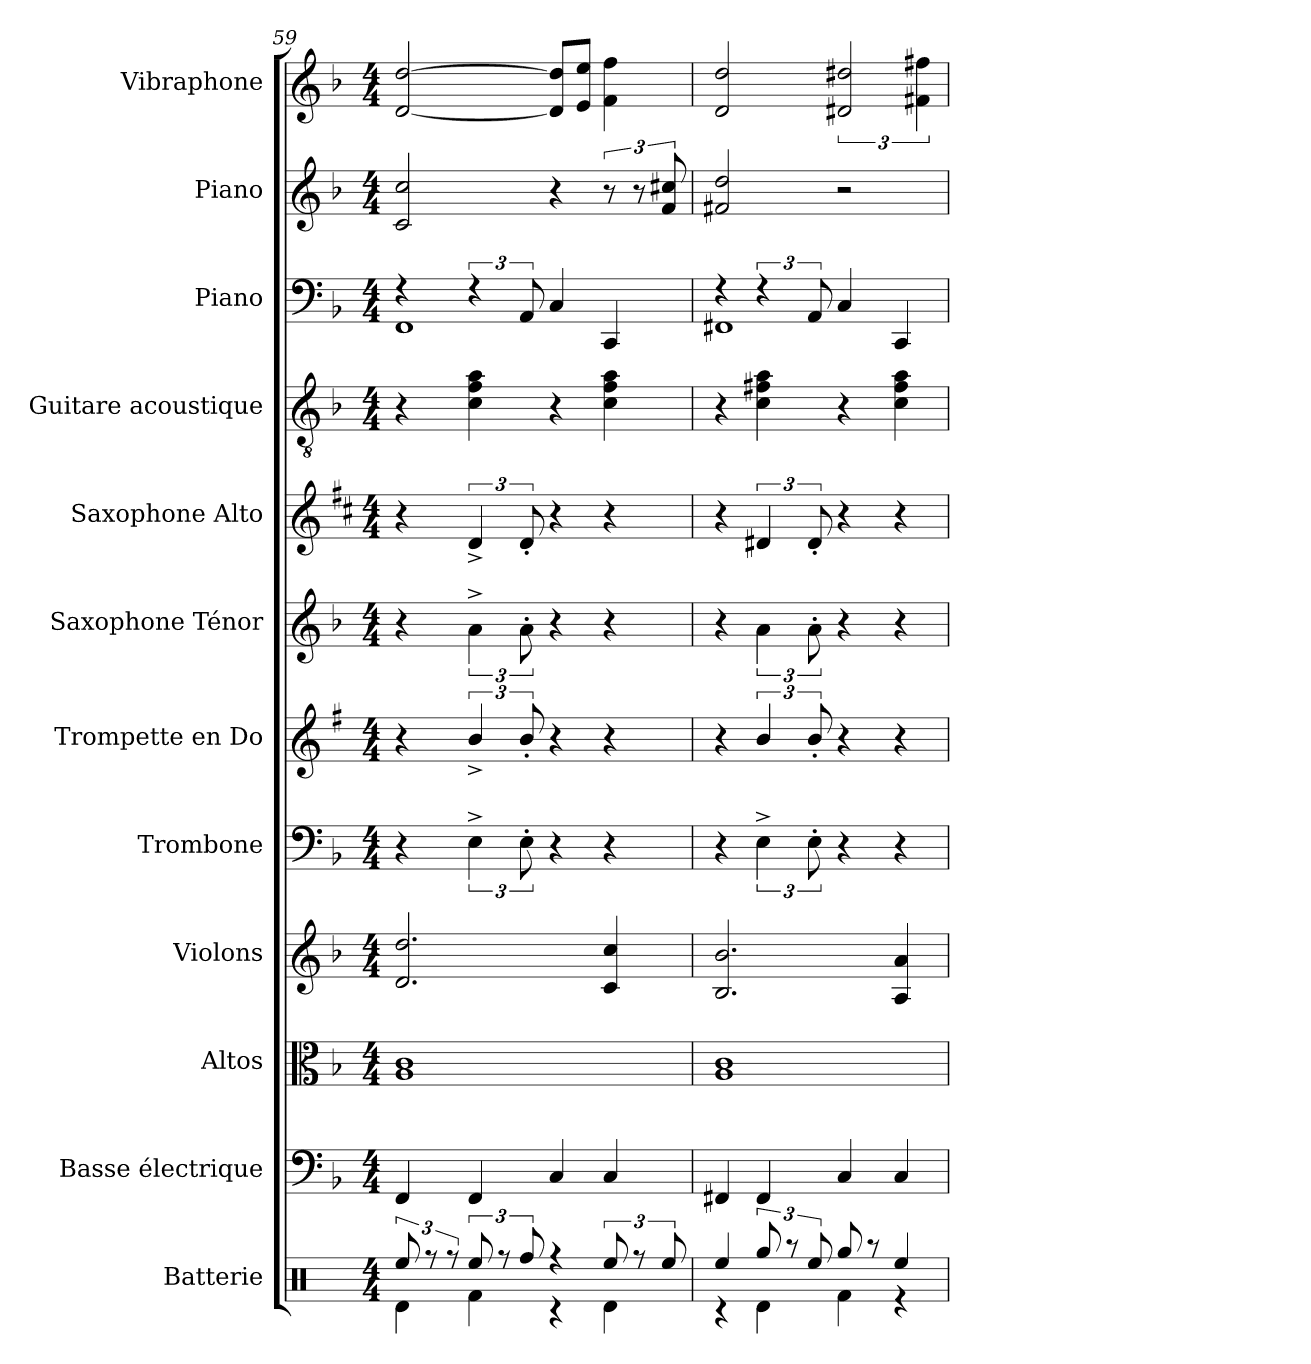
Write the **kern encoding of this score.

**kern	**kern	**kern	**kern	**kern	**kern	**kern	**kern	**kern	**kern	**kern	**kern
*part12	*part11	*part10	*part9	*part8	*part7	*part6	*part5	*part4	*part3	*part2	*part1
*staff12	*staff11	*staff10	*staff9	*staff8	*staff7	*staff6	*staff5	*staff4	*staff3	*staff2	*staff1
*I"Batterie	*I"Basse électrique	*I"Altos	*I"Violons	*I"Trombone	*I"Trompette en Do	*I"Saxophone Ténor	*I"Saxophone Alto	*I"Guitare acoustique	*I"Piano	*I"Piano	*I"Vibraphone
*I'Batt.	*I'B. él.	*I'Alt.	*I'Vlns.	*I'Tbn.	*I'Tromp. Do	*I'Sax. T.	*I'Sax. A.	*I'Guit.	*I'Pia.	*I'Pia.	*I'Vib.
!!LO:PB:g=z
*clefX	*clefF4	*clefC3	*clefG2	*clefF4	*clefG2	*clefG2	*clefG2	*clefGv2	*clefF4	*clefG2	*clefG2
*	*ITrd7c12	*	*	*	*ITrd1c2	*ITrd8c14	*ITrd5c9	*	*	*	*
*k[]	*k[b-]	*k[b-]	*k[b-]	*k[b-]	*k[b-]	*k[b-]	*k[b-]	*k[b-]	*k[b-]	*k[b-]	*k[b-]
*M4/4	*M4/4	*M4/4	*M4/4	*M4/4	*M4/4	*M4/4	*M4/4	*M4/4	*M4/4	*M4/4	*M4/4
=59	=59	=59	=59	=59	=59	=59	=59	=59	=59	=59	=59
*^	*	*	*	*	*	*	*	*	*^	*	*
12Ree/	4Rd\	4FFF/	1A 1c	2.d/ 2.dd/	4r	4r	4r	4r	4r	4r	1FF	2c/ 2cc/	[2d/ [2dd/
12r	.	.	.	.	.	.	.	.	.	.	.	.	.
12r	.	.	.	.	.	.	.	.	.	.	.	.	.
12Ree/	4Rf\	4FFF/	.	.	6E^\	6a^/	6A^\	6F^/	4c\ 4f\ 4a\	6r	.	.	.
12r	.	.	.	.	.	.	.	.	.	.	.	.	.
12Rff/	.	.	.	.	12E'\	12a'/	12A'\	12F'/	.	12AA/	.	.	.
4r	4r	4CC/	.	.	4r	4r	4r	4r	4r	4C/	.	4r	8d/] 8dd/]L
.	.	.	.	.	.	.	.	.	.	.	.	.	8e/ 8ee/J
12Ree/	4Rd\	4CC/	.	4c/ 4cc/	4r	4r	4r	4r	4c\ 4f\ 4a\	4CC/	.	12r	4f\ 4ff\
12r	.	.	.	.	.	.	.	.	.	.	.	12r	.
12Ree/	.	.	.	.	.	.	.	.	.	.	.	12f/ 12cc#X/	.
=60	=60	=60	=60	=60	=60	=60	=60	=60	=60	=60	=60	=60	=60
4Ree/	4r	4FFF#X/	1A 1c	2.B-/ 2.b-/	4r	4r	4r	4r	4r	4r	1FF#X	2f#X/ 2dd/	2d/ 2dd/
12Rgg/	4Rd\	4FFF#/	.	.	6E^\	6a/	6A\	6F#X/	4c\ 4f#X\ 4a\	6r	.	.	.
12r	.	.	.	.	.	.	.	.	.	.	.	.	.
12Ree/	.	.	.	.	12E'\	12a'/	12A'\	12F#'/	.	12AA/	.	.	.
8Rgg/	4Rf\	4CC/	.	.	4r	4r	4r	4r	4r	4C/	.	2r	3d#X/ 3dd#X/
8r	.	.	.	.	.	.	.	.	.	.	.	.	.
4Ree/	4r	4CC/	.	4A/ 4a/	4r	4r	4r	4r	4c\ 4f#\ 4a\	4CC/	.	.	.
.	.	.	.	.	.	.	.	.	.	.	.	.	6f#X\ 6ff#X\
*v	*v	*	*	*	*	*	*	*	*	*v	*v	*	*
=	=	=	=	=	=	=	=	=	=	=	=
*-	*-	*-	*-	*-	*-	*-	*-	*-	*-	*-	*-
